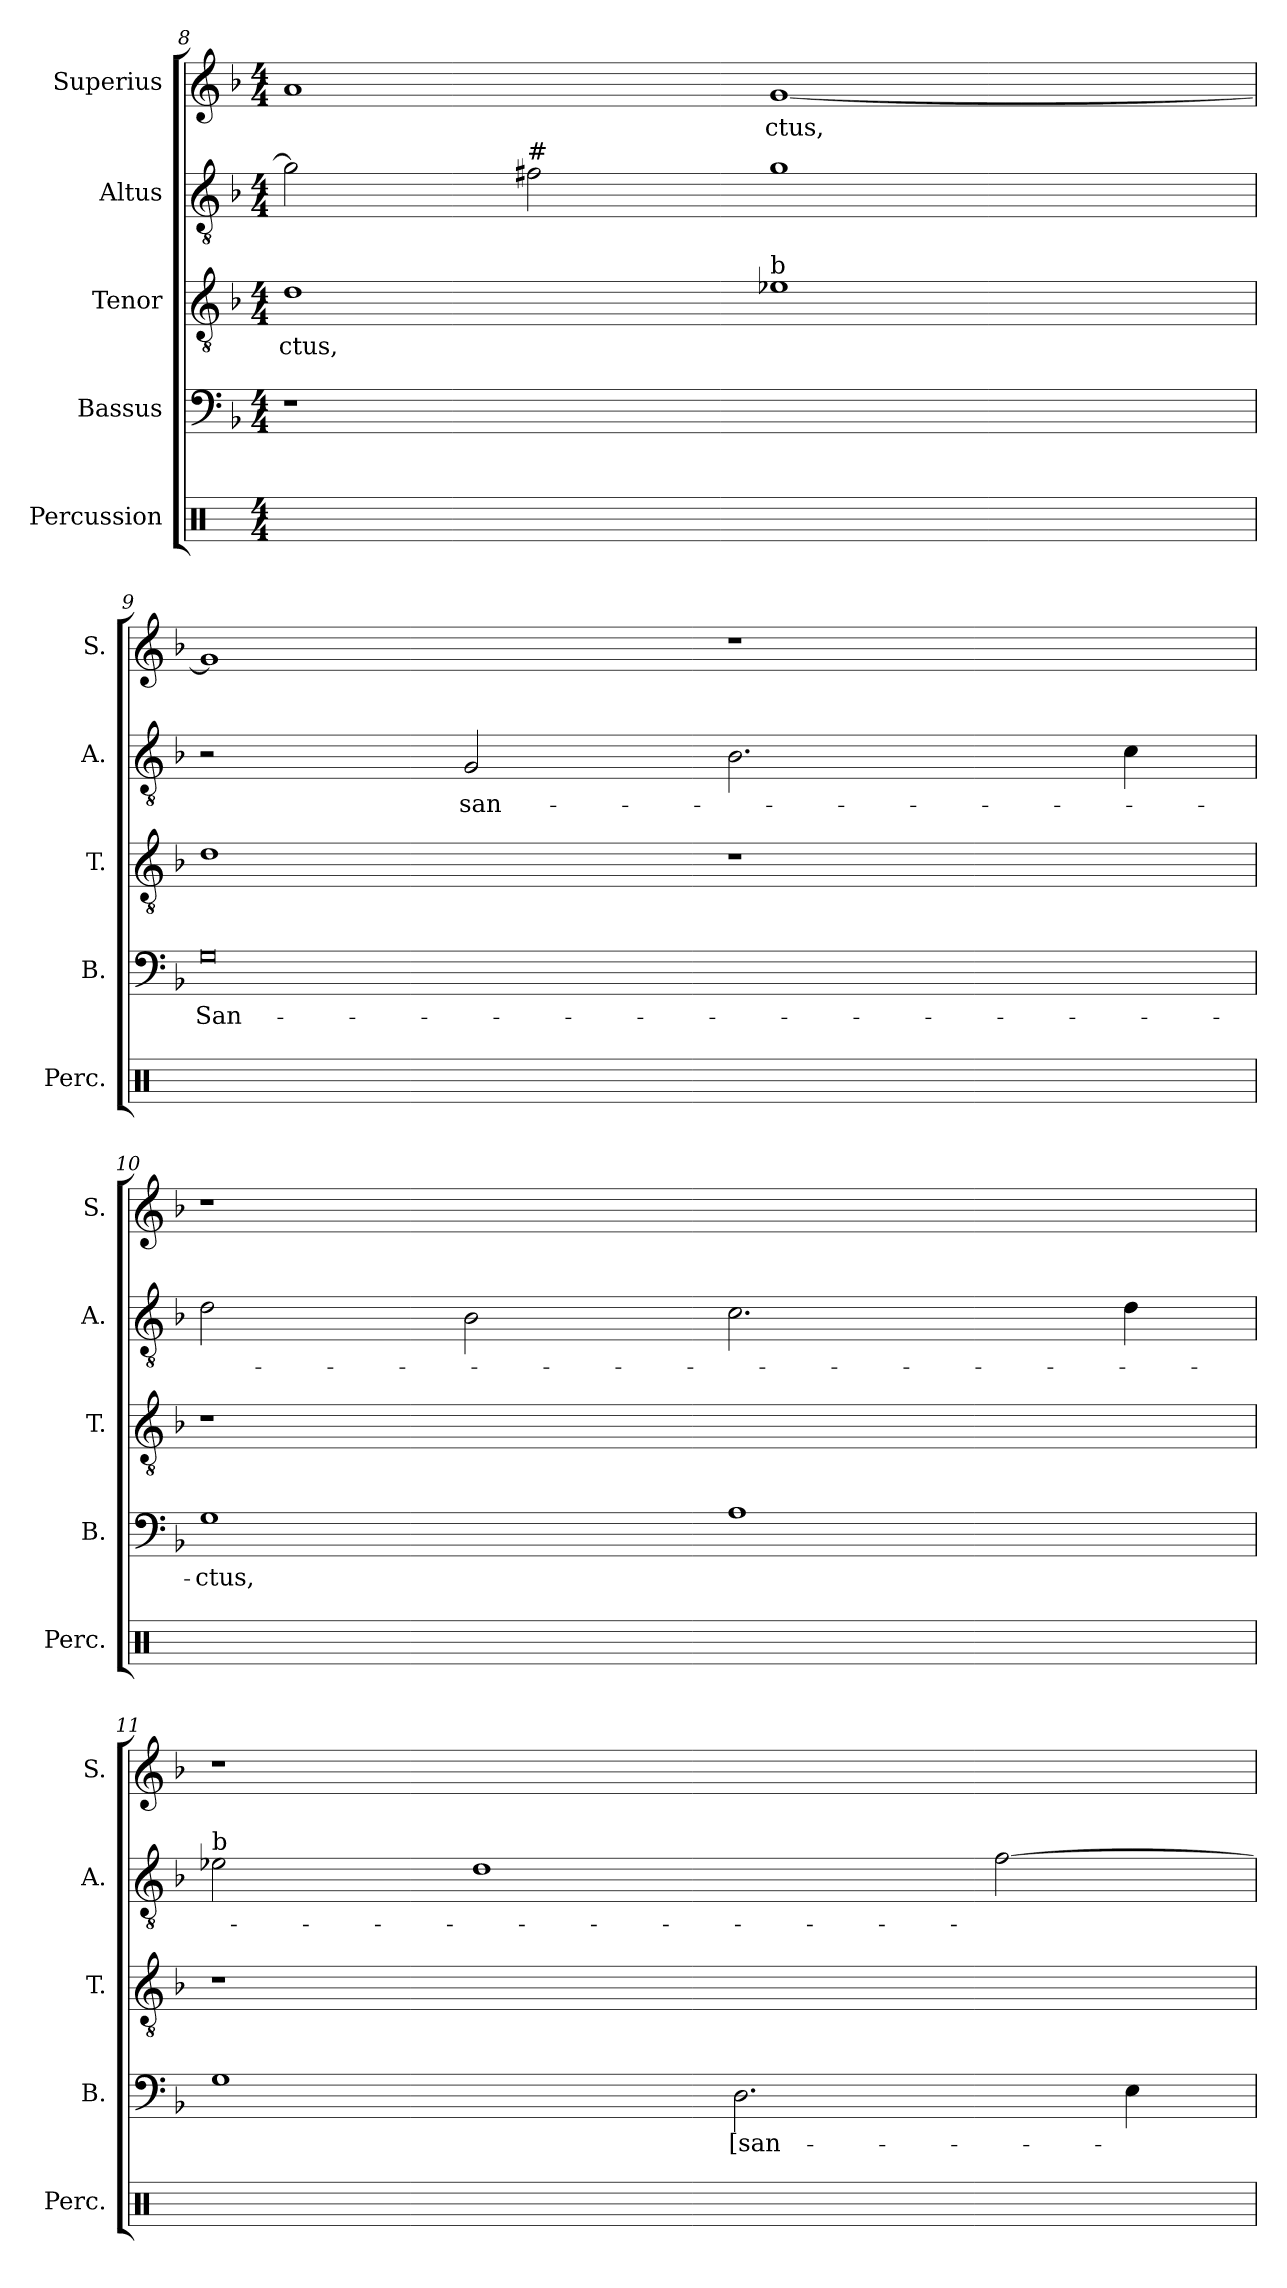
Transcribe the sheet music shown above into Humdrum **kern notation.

**kern	**kern	**text	**kern	**text	**kern	**text	**kern	**text
*part5	*part4	*part4	*part3	*part3	*part2	*part2	*part1	*part1
*staff5	*staff4	*staff4	*staff3	*staff3	*staff2	*staff2	*staff1	*staff1
*I"Percussion	*I"Bassus	*	*I"Tenor	*	*I"Altus	*	*I"Superius	*
*I'Perc.	*I'B.	*	*I'T.	*	*I'A.	*	*I'S.	*
*clefX	*clefF4	*	*clefGv2	*	*clefGv2	*	*clefG2	*
*	*	*	*ITrd7c12	*	*ITrd7c12	*	*	*
*k[]	*k[b-]	*	*k[b-]	*	*k[b-]	*	*k[b-]	*
*C:	*F:	*	*F:	*	*F:	*	*F:	*
*M4/4	*M4/4	*	*M4/4	*	*M4/4	*	*M4/4	*
=8	=8	=8	=8	=8	=8	=8	=8	=8
!	!LO:N:vis=1	!	!	!	!	!	!	!
!	!	!	!	!LO:LY:b:color=#000000	!	!	!	!
16Rei/LLyy	1r	.	1Di	-ctus,	2Gi\]	.	1ai	.
16Rei/yy	.	.	.	.	.	.	.	.
16Rei/yy	.	.	.	.	.	.	.	.
16Rei/JJyy	.	.	.	.	.	.	.	.
16Rei/LLyy	.	.	.	.	.	.	.	.
16Rei/yy	.	.	.	.	.	.	.	.
16Rei/yy	.	.	.	.	.	.	.	.
16Rei/JJyy	.	.	.	.	.	.	.	.
!	!	!	!	!	!LO:TX:a:t=#	!	!	!
16Rei/LLyy	.	.	.	.	2F#j\	.	.	.
16Rei/yy	.	.	.	.	.	.	.	.
16Rei/yy	.	.	.	.	.	.	.	.
16Rei/JJyy	.	.	.	.	.	.	.	.
16Rei/LLyy	.	.	.	.	.	.	.	.
16Rei/yy	.	.	.	.	.	.	.	.
16Rei/yy	.	.	.	.	.	.	.	.
16Rei/JJyy	.	.	.	.	.	.	.	.
!	!	!	!LO:TX:a:t=b	!	!	!	!	!
!	!	!	!	!	!	!	!	!LO:LY:b:color=#000000
16Rei/LLyy	1ryy	.	1E-j	.	1Gi	.	[<1gi	-ctus,
16Rei/yy	.	.	.	.	.	.	.	.
16Rei/yy	.	.	.	.	.	.	.	.
16Rei/JJyy	.	.	.	.	.	.	.	.
16Rei/LLyy	.	.	.	.	.	.	.	.
16Rei/yy	.	.	.	.	.	.	.	.
16Rei/yy	.	.	.	.	.	.	.	.
16Rei/JJyy	.	.	.	.	.	.	.	.
16Rei/LLyy	.	.	.	.	.	.	.	.
16Rei/yy	.	.	.	.	.	.	.	.
16Rei/yy	.	.	.	.	.	.	.	.
16Rei/JJyy	.	.	.	.	.	.	.	.
16Rei/LLyy	.	.	.	.	.	.	.	.
16Rei/yy	.	.	.	.	.	.	.	.
16Rei/yy	.	.	.	.	.	.	.	.
16Rei/JJyy	.	.	.	.	.	.	.	.
=9	=9	=9	=9	=9	=9	=9	=9	=9
!	!	!LO:LY:b:color=#000000	!	!	!	!	!	!
16Rei/LLyy	0Gi	San-	1Di	.	2r	.	1gi]	.
16Rei/yy	.	.	.	.	.	.	.	.
16Rei/yy	.	.	.	.	.	.	.	.
16Rei/JJyy	.	.	.	.	.	.	.	.
16Rei/LLyy	.	.	.	.	.	.	.	.
16Rei/yy	.	.	.	.	.	.	.	.
16Rei/yy	.	.	.	.	.	.	.	.
16Rei/JJyy	.	.	.	.	.	.	.	.
!	!	!	!	!	!	!LO:LY:b:color=#000000	!	!
16Rei/LLyy	.	.	.	.	2GGi/	san-	.	.
16Rei/yy	.	.	.	.	.	.	.	.
16Rei/yy	.	.	.	.	.	.	.	.
16Rei/JJyy	.	.	.	.	.	.	.	.
16Rei/LLyy	.	.	.	.	.	.	.	.
16Rei/yy	.	.	.	.	.	.	.	.
16Rei/yy	.	.	.	.	.	.	.	.
16Rei/JJyy	.	.	.	.	.	.	.	.
16Rei/LLyy	.	.	1r	.	2.BB-i\	.	1r	.
16Rei/yy	.	.	.	.	.	.	.	.
16Rei/yy	.	.	.	.	.	.	.	.
16Rei/JJyy	.	.	.	.	.	.	.	.
16Rei/LLyy	.	.	.	.	.	.	.	.
16Rei/yy	.	.	.	.	.	.	.	.
16Rei/yy	.	.	.	.	.	.	.	.
16Rei/JJyy	.	.	.	.	.	.	.	.
16Rei/LLyy	.	.	.	.	.	.	.	.
16Rei/yy	.	.	.	.	.	.	.	.
16Rei/yy	.	.	.	.	.	.	.	.
16Rei/JJyy	.	.	.	.	.	.	.	.
16Rei/LLyy	.	.	.	.	4Ci\	.	.	.
16Rei/yy	.	.	.	.	.	.	.	.
16Rei/yy	.	.	.	.	.	.	.	.
16Rei/JJyy	.	.	.	.	.	.	.	.
=10	=10	=10	=10	=10	=10	=10	=10	=10
!	!	!LO:LY:b:color=#000000	!LO:N:vis=1	!	!	!	!LO:N:vis=1	!
16Rei/LLyy	1Gi	-ctus,	1r	.	2Di\	.	1r	.
16Rei/yy	.	.	.	.	.	.	.	.
16Rei/yy	.	.	.	.	.	.	.	.
16Rei/JJyy	.	.	.	.	.	.	.	.
16Rei/LLyy	.	.	.	.	.	.	.	.
16Rei/yy	.	.	.	.	.	.	.	.
16Rei/yy	.	.	.	.	.	.	.	.
16Rei/JJyy	.	.	.	.	.	.	.	.
16Rei/LLyy	.	.	.	.	2BB-i\	.	.	.
16Rei/yy	.	.	.	.	.	.	.	.
16Rei/yy	.	.	.	.	.	.	.	.
16Rei/JJyy	.	.	.	.	.	.	.	.
16Rei/LLyy	.	.	.	.	.	.	.	.
16Rei/yy	.	.	.	.	.	.	.	.
16Rei/yy	.	.	.	.	.	.	.	.
16Rei/JJyy	.	.	.	.	.	.	.	.
16Rei/LLyy	1Ai	.	1ryy	.	2.Ci\	.	1ryy	.
16Rei/yy	.	.	.	.	.	.	.	.
16Rei/yy	.	.	.	.	.	.	.	.
16Rei/JJyy	.	.	.	.	.	.	.	.
16Rei/LLyy	.	.	.	.	.	.	.	.
16Rei/yy	.	.	.	.	.	.	.	.
16Rei/yy	.	.	.	.	.	.	.	.
16Rei/JJyy	.	.	.	.	.	.	.	.
16Rei/LLyy	.	.	.	.	.	.	.	.
16Rei/yy	.	.	.	.	.	.	.	.
16Rei/yy	.	.	.	.	.	.	.	.
16Rei/JJyy	.	.	.	.	.	.	.	.
16Rei/LLyy	.	.	.	.	4Di\	.	.	.
16Rei/yy	.	.	.	.	.	.	.	.
16Rei/yy	.	.	.	.	.	.	.	.
16Rei/JJyy	.	.	.	.	.	.	.	.
!!LO:LB:g=z
=11	=11	=11	=11	=11	=11	=11	=11	=11
!	!	!	!	!	!LO:TX:a:t=b	!	!	!
!	!	!	!LO:N:vis=1	!	!	!	!LO:N:vis=1	!
16Rei/LLyy	1Gi	.	1r	.	2E-j\	.	1r	.
16Rei/yy	.	.	.	.	.	.	.	.
16Rei/yy	.	.	.	.	.	.	.	.
16Rei/JJyy	.	.	.	.	.	.	.	.
16Rei/LLyy	.	.	.	.	.	.	.	.
16Rei/yy	.	.	.	.	.	.	.	.
16Rei/yy	.	.	.	.	.	.	.	.
16Rei/JJyy	.	.	.	.	.	.	.	.
16Rei/LLyy	.	.	.	.	1Di	.	.	.
16Rei/yy	.	.	.	.	.	.	.	.
16Rei/yy	.	.	.	.	.	.	.	.
16Rei/JJyy	.	.	.	.	.	.	.	.
16Rei/LLyy	.	.	.	.	.	.	.	.
16Rei/yy	.	.	.	.	.	.	.	.
16Rei/yy	.	.	.	.	.	.	.	.
16Rei/JJyy	.	.	.	.	.	.	.	.
!	!	!LO:LY:b:color=#000000	!	!	!	!	!	!
16Rei/LLyy	2.Di\	[san-	1ryy	.	.	.	1ryy	.
16Rei/yy	.	.	.	.	.	.	.	.
16Rei/yy	.	.	.	.	.	.	.	.
16Rei/JJyy	.	.	.	.	.	.	.	.
16Rei/LLyy	.	.	.	.	.	.	.	.
16Rei/yy	.	.	.	.	.	.	.	.
16Rei/yy	.	.	.	.	.	.	.	.
16Rei/JJyy	.	.	.	.	.	.	.	.
16Rei/LLyy	.	.	.	.	[>2Fi\	.	.	.
16Rei/yy	.	.	.	.	.	.	.	.
16Rei/yy	.	.	.	.	.	.	.	.
16Rei/JJyy	.	.	.	.	.	.	.	.
16Rei/LLyy	4Ei\	.	.	.	.	.	.	.
16Rei/yy	.	.	.	.	.	.	.	.
16Rei/yy	.	.	.	.	.	.	.	.
16Rei/JJyy	.	.	.	.	.	.	.	.
=	=	=	=	=	=	=	=	=
*-	*-	*-	*-	*-	*-	*-	*-	*-
